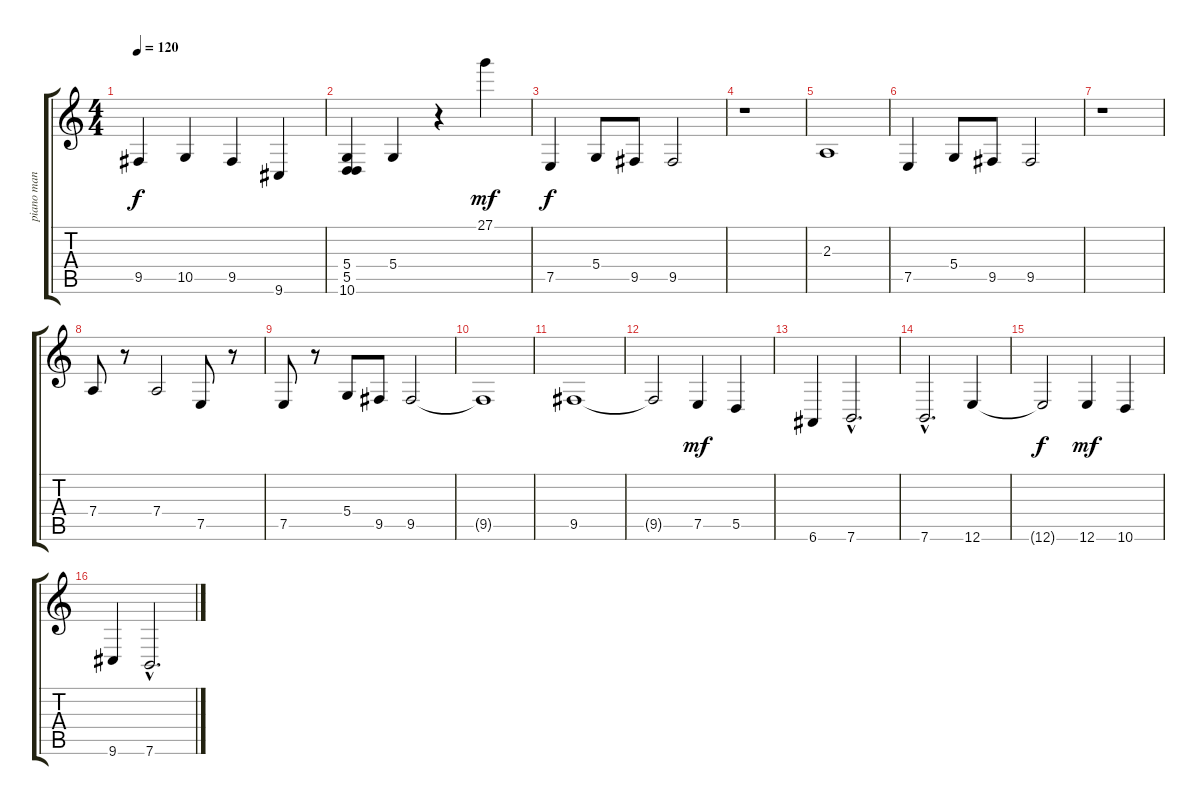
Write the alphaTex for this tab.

\track ("piano man" "piano man") {instrument acousticgrandpiano}
\staff {score tabs}
\tuning (E4 B3 G3 D3 A2 E2) {hide}
\ts (4 4)
\tempo 120
\clef g2
\ks c
9.5{t}.4{dy f} 10.5.4 9.5.4 9.6.4 |
(5.4 5.5 10.6).4 5.4.4 r.4 27.1.4{dy mf} |
7.5.4{dy f} 5.4.8 9.5.8 9.5.2 |
r.1 |
2.3.1 |
7.5.4 5.4.8 9.5.8 9.5.2 |
r.1 |
7.4.8 r.8 7.4.2 7.5.8 r.8 |
7.5.8 r.8 5.4.8 9.5.8 9.5.2 |
9.5{t}.1 |
9.5.1 |
9.5{t}.2 7.5.4{dy mf} 5.5.4 |
6.6.4 7.6{hac}.2{d} |
7.6{hac}.2{d} 12.6.4 |
12.6{t}.2{dy f} 12.6.4{dy mf} 10.6.4 |
9.6.4{volume 7} 7.6{hac}.2{d}
